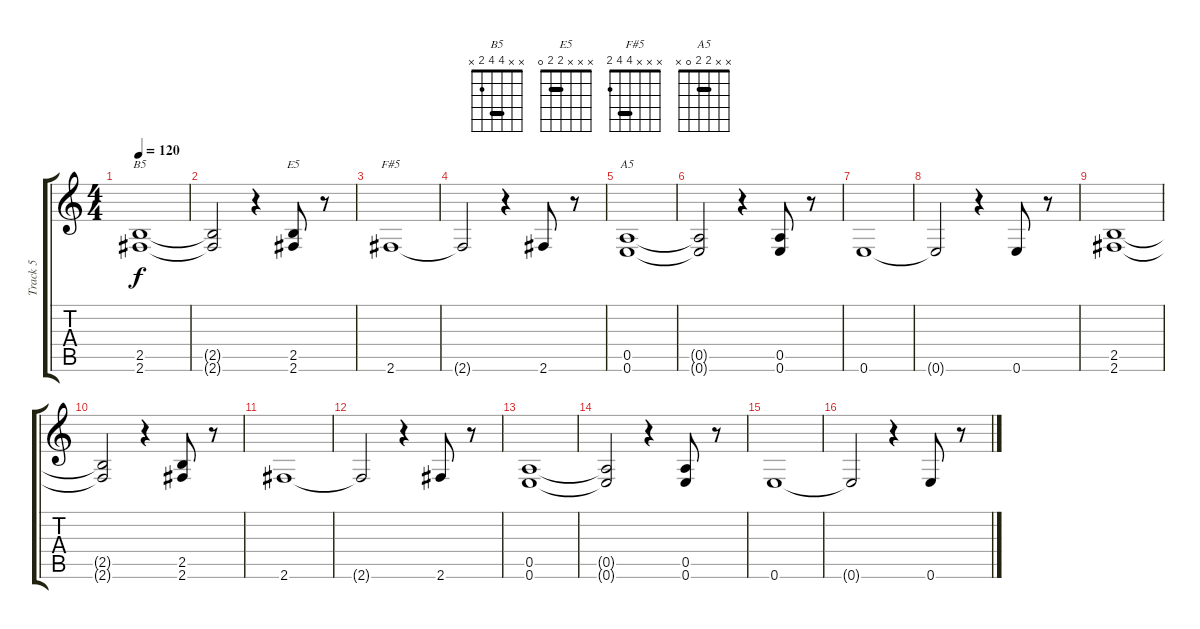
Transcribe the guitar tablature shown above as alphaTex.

\track ("Track 5" "Track 5") {instrument guitarharmonics}
\staff {score tabs}
\tuning (E4 B3 G3 D3 A2 E2) {hide}
\chord ("B5" x x 4 4 2 x) {barre 4}
\chord ("E5" x x x 2 2 0) {barre 2}
\chord ("F#5" x x x 4 4 2) {barre 4}
\chord ("A5" x x 2 2 0 x) {barre 2}
\ts (4 4)
\tempo 120
\clef g2
\ks c
(2.5 2.6).1{ch "B5" dy f} |
(2.5{t} 2.6{t}).2 r.4 (2.5 2.6).8{ch "E5"} r.8 |
2.6.1{ch "F#5"} |
2.6{t}.2 r.4 2.6.8 r.8 |
(0.5 0.6).1{ch "A5"} |
(0.5{t} 0.6{t}).2 r.4 (0.5 0.6).8 r.8 |
0.6.1 |
0.6{t}.2 r.4 0.6.8 r.8 |
(2.5 2.6).1 |
(2.5{t} 2.6{t}).2 r.4 (2.5 2.6).8 r.8 |
2.6.1 |
2.6{t}.2 r.4 2.6.8 r.8 |
(0.5 0.6).1 |
(0.5{t} 0.6{t}).2 r.4 (0.5 0.6).8 r.8 |
0.6.1 |
0.6{t}.2 r.4 0.6.8 r.8
